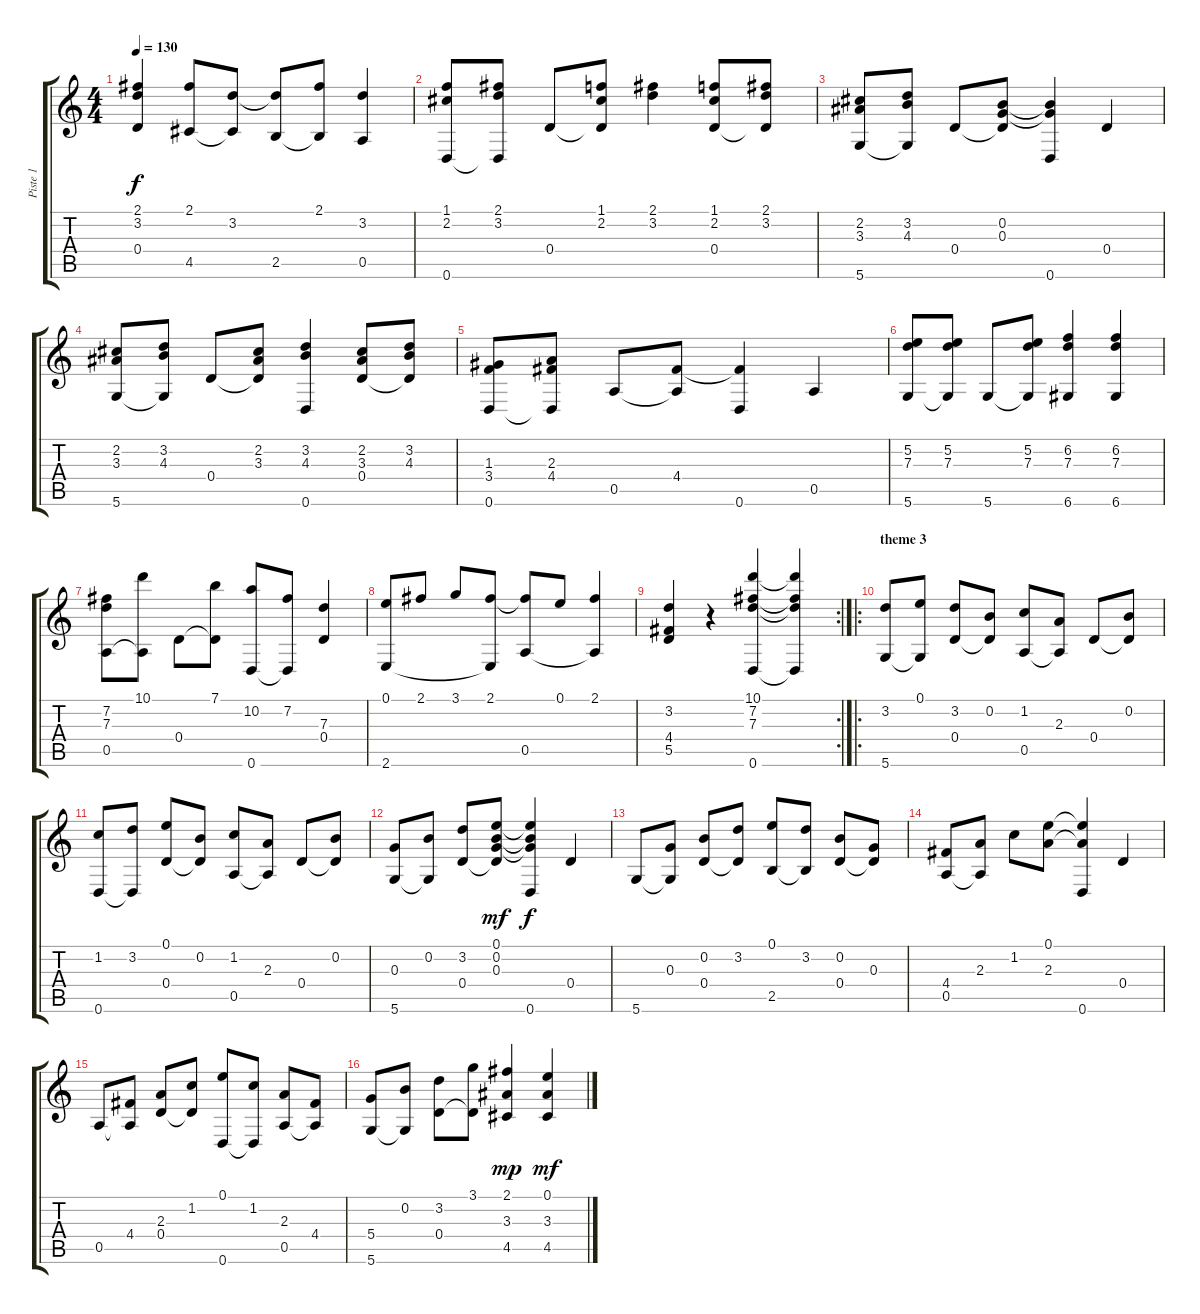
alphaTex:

\track ("Piste 1" "Piste 1") {instrument acousticguitarnylon}
\staff {score tabs}
\tuning (E4 B3 G3 D3 A2 D2) {hide}
\ts (4 4)
\tempo 130
\clef g2
\ks c
(2.1 3.2 0.4).4{dy f} (2.1 4.5).8 (3.2 4.5{t}).8 (3.2{t} 2.5).8 (2.1 2.5{t}).8 (3.2 0.5).4 |
(1.1 2.2 0.6).8 (2.1 3.2 0.6{t}).8 0.4.8 (1.1 2.2 0.4{t}).8 (2.1 3.2).4 (1.1 2.2 0.4).8 (2.1 3.2 0.4{t}).8 |
(2.2 3.3 5.6).8 (3.2 4.3 5.6{t}).8 0.4.8 (0.2 0.3 0.4{t}).8 (0.2{t} 0.3{t} 0.6).4 0.4.4 |
(2.2 3.3 5.6).8 (3.2 4.3 5.6{t}).8 0.4.8 (2.2 3.3 0.4{t}).8 (3.2 4.3 0.6).4 (2.2 3.3 0.4).8 (3.2 4.3 0.4{t}).8 |
(1.3 3.4 0.6).8 (2.3 4.4 0.6{t}).8 0.5.8 (4.4 0.5{t}).8 (4.4{t} 0.6).4 0.5.4 |
(5.2 7.3 5.6).8 (5.2 7.3 5.6{t}).8 5.6.8 (5.2 7.3 5.6{t}).8 (6.2 7.3 6.6).4 (6.2 7.3 6.6).4 |
(7.2 7.3 0.5).8 (10.1 0.5{t}).8 0.4.8 (7.1 0.4{t}).8 (10.2 0.6).8 (7.2 0.6{t}).8 (7.3 0.4).4 |
(0.1 2.6).8 2.1.8 3.1.8 (2.1 2.6{t}).8 (2.1{t} 0.5).8 0.1.8 (2.1 0.5{t}).4 |
\rc 2
(3.2 4.4 5.5).4 r.4 (10.1 7.2 7.3 0.6).4 (10.1{t} 7.2{t} 7.3{t} 0.6{t}).4 |
\ro
\section ("" "theme 3")
(3.2 5.6).8 (0.1 5.6{t}).8 (3.2 0.4).8 (0.2 0.4{t}).8 (1.2 0.5).8 (2.3 0.5{t}).8 0.4.8 (0.2 0.4{t}).8 |
(1.2 0.6).8 (3.2 0.6{t}).8 (0.1 0.4).8 (0.2 0.4{t}).8 (1.2 0.5).8 (2.3 0.5{t}).8 0.4.8 (0.2 0.4{t}).8 |
(0.3 5.6).8 (0.2 5.6{t}).8 (3.2 0.4).8 (0.1 0.2 0.3 0.4{t}).8{dy mf} (0.1{t} 0.2{t} 0.3{t} 0.6).4{dy f} 0.4.4 |
5.6.8 (0.3 5.6{t}).8 (0.2 0.4).8 (3.2 0.4{t}).8 (0.1 2.5).8 (3.2 2.5{t}).8 (0.2 0.4).8 (0.3 0.4{t}).8 |
(4.4 0.5).8 (2.3 0.5{t}).8 1.2.8 (0.1 2.3).8 (0.1{t} 2.3{t} 0.6).4 0.4.4 |
0.5.8 (4.4 0.5{t}).8 (2.3 0.4).8 (1.2 0.4{t}).8 (0.1 0.6).8 (1.2 0.6{t}).8 (2.3 0.5).8 (4.4 0.5{t}).8 |
(5.4 5.6).8 (0.2 5.6{t}).8 (3.2 0.4).8 (3.1 0.4{t}).8 (2.1 3.3 4.5).4{dy mp} (0.1 3.3 4.5).4{dy mf}
